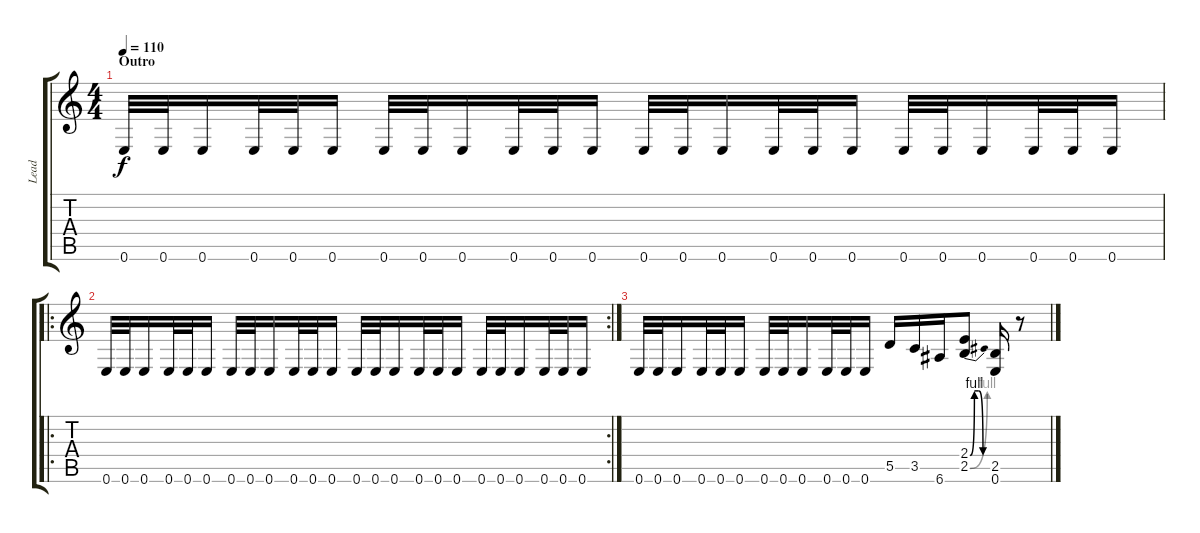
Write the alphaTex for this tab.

\track ("Lead" "Lead") {instrument distortionguitar}
\staff {score tabs}
\tuning (E4 B3 G3 D3 A2 E2) {hide}
\ts (4 4)
\section ("" "Outro")
\tempo 110
\clef g2
\ks c
0.6.32{dy f} 0.6.32 0.6.16 0.6.32 0.6.32 0.6.16 0.6.32 0.6.32 0.6.16 0.6.32 0.6.32 0.6.16 0.6.32 0.6.32 0.6.16 0.6.32 0.6.32 0.6.16 0.6.32 0.6.32 0.6.16 0.6.32 0.6.32 0.6.16 |
\ro
\rc 2
0.6.32 0.6.32 0.6.16 0.6.32 0.6.32 0.6.16 0.6.32 0.6.32 0.6.16 0.6.32 0.6.32 0.6.16 0.6.32 0.6.32 0.6.16 0.6.32 0.6.32 0.6.16 0.6.32 0.6.32 0.6.16 0.6.32 0.6.32 0.6.16 |
0.6.32 0.6.32 0.6.16 0.6.32 0.6.32 0.6.16 0.6.32 0.6.32 0.6.16 0.6.32 0.6.32 0.6.16 5.5.16 3.5.16 6.6.16 (2.4{be (custom 0 0 15 4 30 4 45 0 60 0)} 2.5{be (bend 0 0 60 4)}).8 (2.5 0.6).16 r.8
